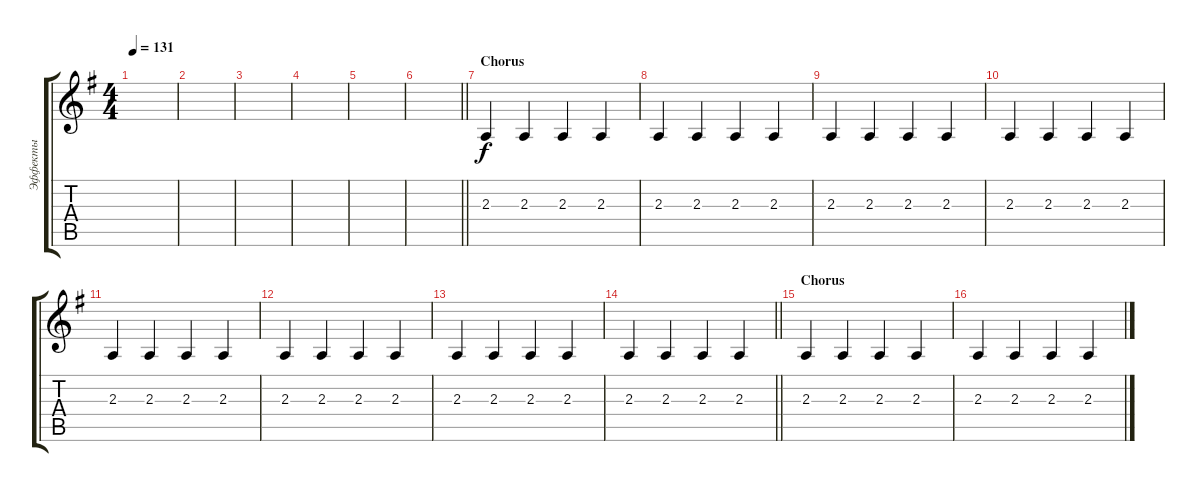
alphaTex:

\track ("Эффекты" "Эффекты") {instrument applause}
\staff {score tabs}
\tuning (E4 B3 G3 D3 A2 E2) {hide}
\ts (4 4)
\tempo 131
\clef g2
\ks eminor
|
|
|
|
|
\barLineRight lightlight
|
\section ("" "Chorus")
2.3.4 2.3.4 2.3.4 2.3.4 |
2.3.4 2.3.4 2.3.4 2.3.4 |
2.3.4 2.3.4 2.3.4 2.3.4 |
2.3.4 2.3.4 2.3.4 2.3.4 |
2.3.4 2.3.4 2.3.4 2.3.4 |
2.3.4 2.3.4 2.3.4 2.3.4 |
2.3.4 2.3.4 2.3.4 2.3.4 |
\barLineRight lightlight
2.3.4 2.3.4 2.3.4 2.3.4 |
\section ("" "Chorus")
2.3.4 2.3.4 2.3.4 2.3.4 |
2.3.4 2.3.4 2.3.4 2.3.4
